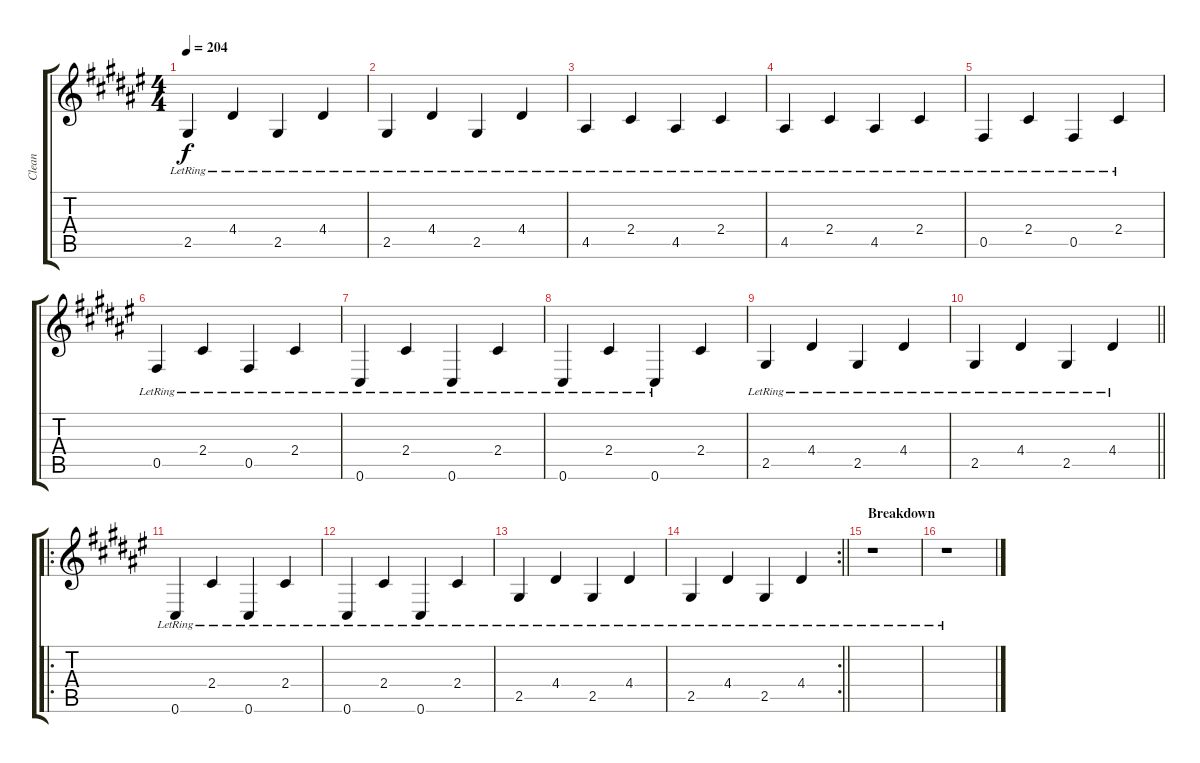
\track ("Clean" "Clean") {instrument electricguitarclean}
\staff {score tabs}
\tuning (Db4 Ab3 E3 B2 Gb2 Db2) {hide}
\ts (4 4)
\tempo 204
\clef g2
\ks f#
2.5{lr}.4{dy f} 4.4{lr}.4 2.5{lr}.4 4.4{lr}.4 |
2.5{lr}.4 4.4{lr}.4 2.5{lr}.4 4.4{lr}.4 |
4.5{lr}.4 2.4{lr}.4 4.5{lr}.4 2.4{lr}.4 |
4.5{lr}.4 2.4{lr}.4 4.5{lr}.4 2.4{lr}.4 |
0.5{lr}.4 2.4{lr}.4 0.5{lr}.4 2.4{lr}.4 |
0.5{lr}.4 2.4{lr}.4 0.5{lr}.4 2.4{lr}.4 |
0.6{lr}.4 2.4{lr}.4 0.6{lr}.4 2.4{lr}.4 |
0.6{lr}.4 2.4{lr}.4 0.6{lr}.4 2.4.4 |
2.5{lr}.4 4.4{lr}.4 2.5{lr}.4 4.4{lr}.4 |
\barLineRight lightlight
2.5{lr}.4 4.4{lr}.4 2.5{lr}.4 4.4{lr}.4 |
\ro
0.6{lr}.4 2.4{lr}.4 0.6{lr}.4 2.4{lr}.4 |
0.6{lr}.4 2.4{lr}.4 0.6{lr}.4 2.4{lr}.4 |
2.5{lr}.4 4.4{lr}.4 2.5{lr}.4 4.4{lr}.4 |
\rc 2
\barLineRight lightlight
2.5{lr}.4 4.4{lr}.4 2.5{lr}.4 4.4{lr}.4 |
\section ("" "Breakdown")
r.1 |
r.1
